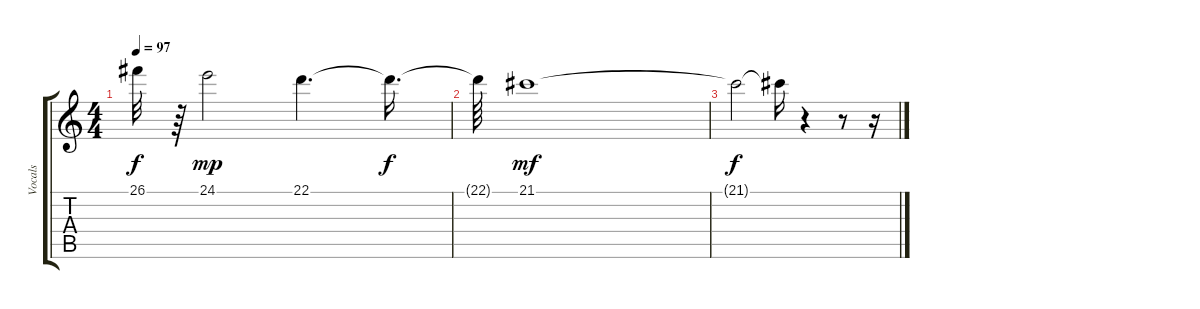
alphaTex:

\track ("Vocals" "Vocals") {instrument acousticgrandpiano}
\staff {score tabs}
\tuning (E4 B3 G3 D3 A2 E2) {hide}
\ts (4 4)
\tempo 97
\clef g2
\ks c
26.1{t}.32{dy f} r.64 24.1.2{dy mp} 22.1.4{d} 22.1{t}.16{d dy f} |
22.1{t}.64 21.1.1{dy mf} |
21.1{t}.2{dy f} 21.1{t}.16 r.4 r.8 r.16
